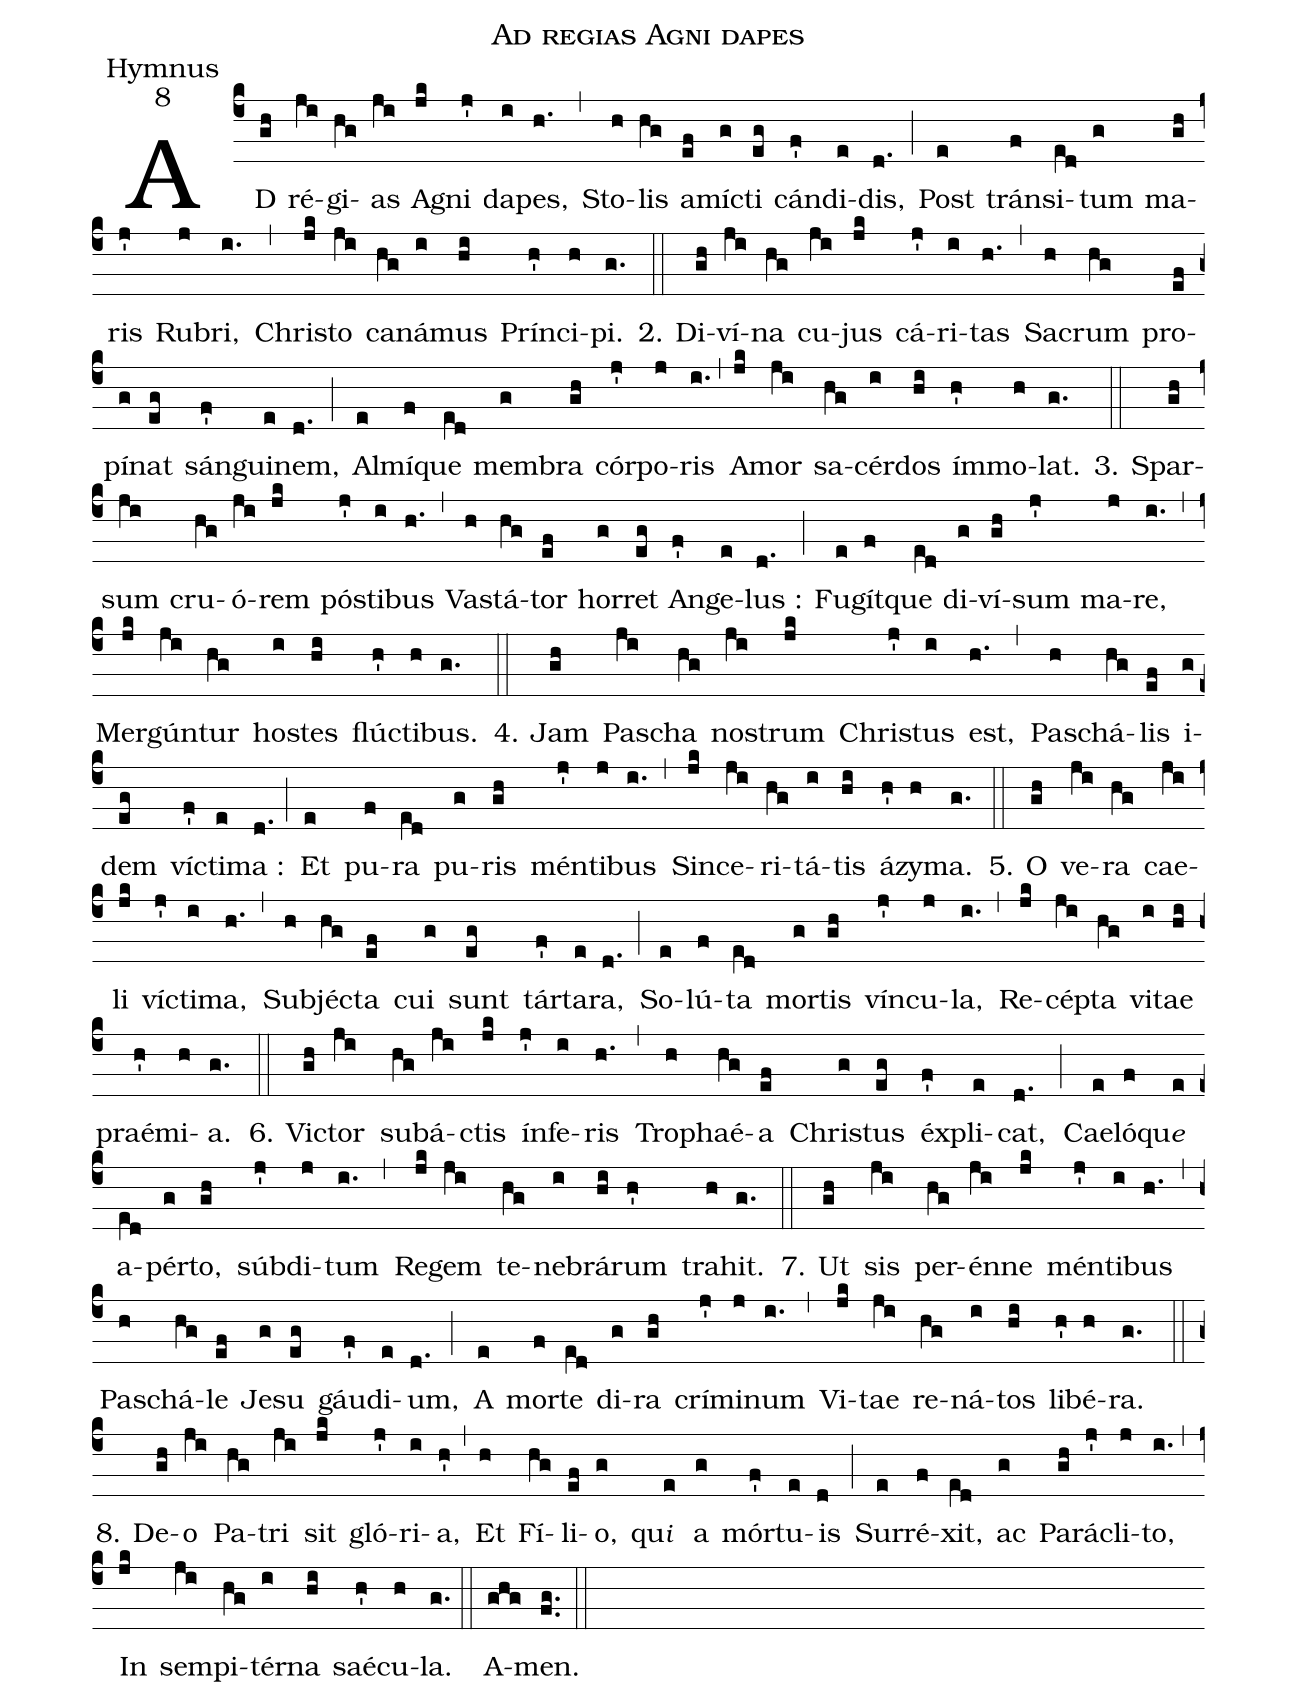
name:Ad regias Agni dapes;
office-part:Hymnus;
mode:8;
%%
(c4) AD(gh) ré(ji)gi(hg)as(ji) A(jk)gni(j') da(i)pes,(h.) (,) Sto(h)lis(hg) a(ef)mí(g)cti(eg) cán(f')di(e)dis,(d.) (;) Post(e) tráns(f)i(e[ll:1]d)tum(g) ma(gh)ris(j') Ru(j)bri,(i.) (,) Chri(jk)sto(ji) ca(hg)ná(i)mus(hi) Prín(h')ci(h)pi.(g.) (::)
2. Di(gh)ví(ji)na(hg) cu(ji)jus(jk) cá(j')ri(i)tas(h.) (,) Sa(h)crum(hg) pro(ef)pí(g)nat(eg) sán(f')gui(e)nem,(d.) (;) Al(e)mí(f)que(e[ll:1]d) mem(g)bra(gh) cór(j')po(j)ris(i.) (,) A(jk)mor(ji) sa(hg)cér(i)dos(hi) ím(h')mo(h)lat.(g.) (::)
3. Spar(gh)sum(ji) cru(hg)ó(ji)rem(jk) pó(j')sti(i)bus(h.) (,) Va(h)stá(hg)tor(ef) hor(g)ret(eg) An(f')ge(e)lus :(d.) (;) Fu(e)gít(f)que(e[ll:1]d) di(g)ví(gh)sum(j') ma(j)re,(i.) (,) Mer(jk)gún(ji)tur(hg) ho(i)stes(hi) flú(h')cti(h)bus.(g.) (::)
4. Jam(gh) Pa(ji)scha(hg) no(ji)strum(jk) Chri(j')stus(i) est,(h.) (,) Pa(h)schá(hg)lis(ef) i(g)dem(eg) ví(f')cti(e)ma :(d.) (;) Et(e) pu(f)ra(e[ll:1]d) pu(g)ris(gh) mén(j')ti(j)bus(i.) (,) Sin(jk)ce(ji)ri(hg)tá(i)tis(hi) á(h')zy(h)ma.(g.) (::)
5. O(gh) ve(ji)ra(hg) cae(ji)li(jk) ví(j')cti(i)ma,(h.) (,) Sub(h)jé(hg)cta(ef) cui(g) sunt(eg) tár(f')ta(e)ra,(d.) (;) So(e)lú(f)ta(e[ll:1]d) mor(g)tis(gh) vín(j')cu(j)la,(i.) (,) Re(jk)cé(ji)pta(hg) vi(i)tae(hi) praé(h')mi(h)a.(g.) (::)
6. Vi(gh)ctor(ji) sub(hg)á(ji)ctis(jk) ín(j')fe(i)ris(h.) (,) Tro(h)phaé(hg)a(ef) Chri(g)stus(eg) éx(f')pli(e)cat,(d.) (;) Cae(e)ló(f)qu{<e>e</e>}(e) a(e[ll:1]d)pér(g)to,(gh) súb(j')di(j)tum(i.) (,) Re(jk)gem(ji) te(hg)ne(i)brá(hi)rum(h') tra(h)hit.(g.) (::)
7. Ut(gh) sis(ji) per(hg)én(ji)ne(jk) mén(j')ti(i)bus(h.) (,) Pa(h)schá(hg)le(ef) Je(g)su(eg) gáu(f')di(e)um,(d.) (;) A(e) mor(f)te(e[ll:1]d) di(g)ra(gh) crí(j')mi(j)num(i.) (,) Vi(jk)tae(ji) re(hg)ná(i)tos(hi) li(h')bé(h)ra.(g.) (::)
8. De(gh)o(ji) Pa(hg)tri(ji) sit(jk) gló(j')ri(i)a,(h') (,) Et(h) Fí(hg)li(ef)o,(g) qu{<e>i</e>}(e) a(g) mór(f')tu(e)is(d) (;) Sur(e)ré(f)xit,(e[ll:1]d) ac(g) Pa(gh)rá(j')cli(j)to,(i.) (,) In(jk) sem(ji)pi(hg)tér(i)na(hi) saé(h')cu(h)la.(g.) (::) A(ghg)men.(fg..) (::)
